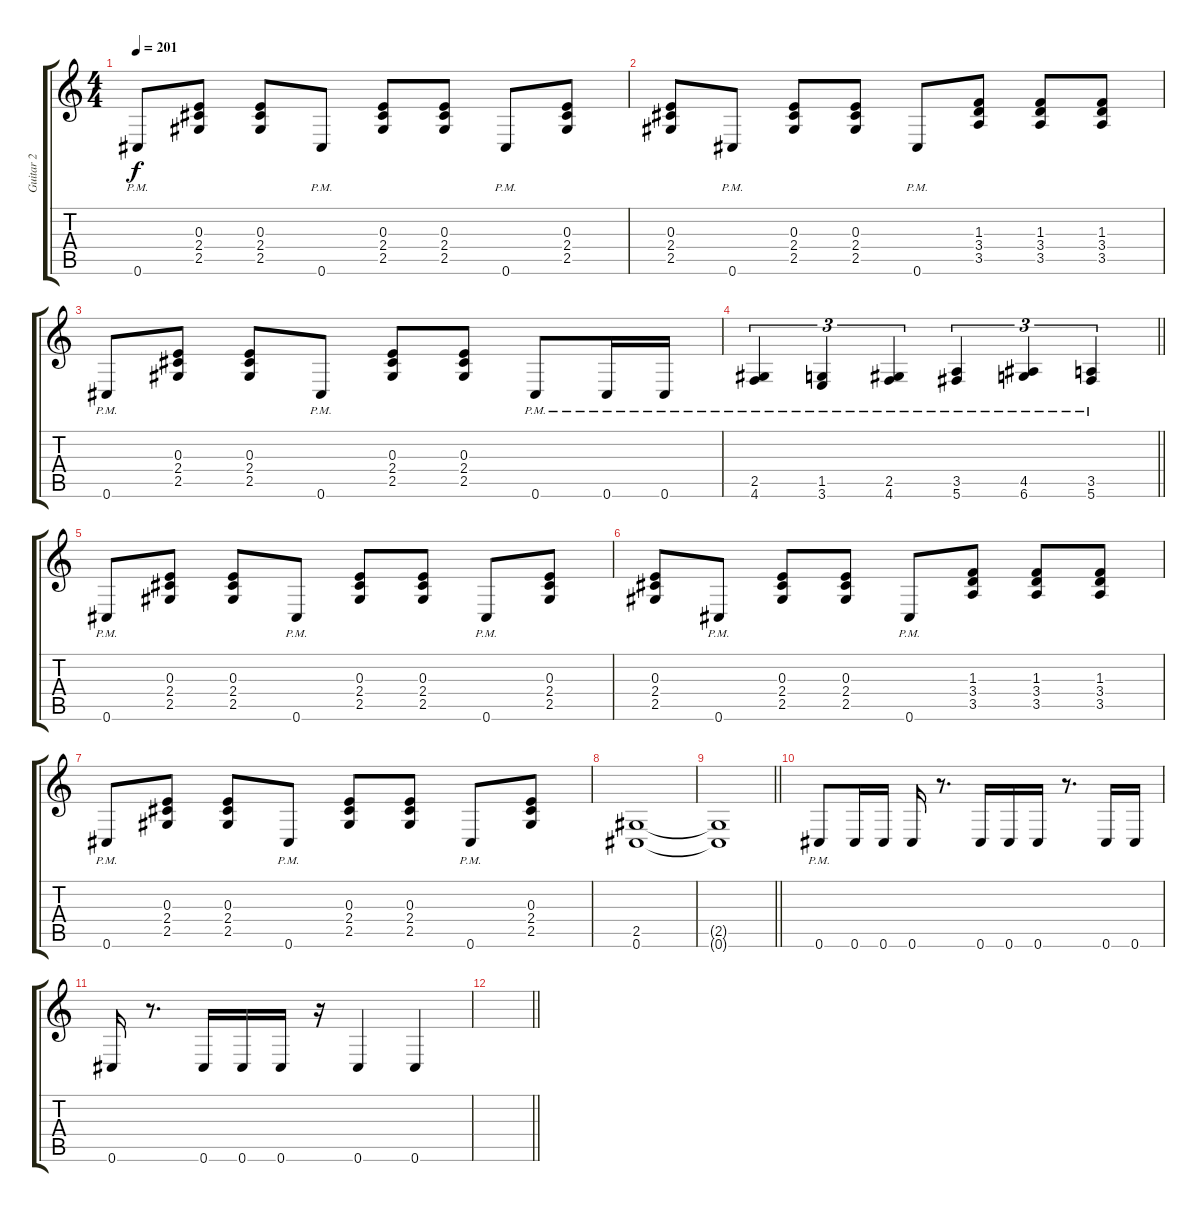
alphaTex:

\track ("Guitar 2" "Guitar 2") {instrument distortionguitar}
\staff {score tabs}
\tuning (Db4 Ab3 E3 B2 Gb2 Db2) {hide}
\ts (4 4)
\tempo 201
\clef g2
\ks c
0.6{pm}.8{dy f} (0.3 2.4 2.5).8 (0.3 2.4 2.5).8 0.6{pm}.8 (0.3 2.4 2.5).8 (0.3 2.4 2.5).8 0.6{pm}.8 (0.3 2.4 2.5).8 |
(0.3 2.4 2.5).8 0.6{pm}.8 (0.3 2.4 2.5).8 (0.3 2.4 2.5).8 0.6{pm}.8 (1.3 3.4 3.5).8 (1.3 3.4 3.5).8 (1.3 3.4 3.5).8 |
0.6{pm}.8 (0.3 2.4 2.5).8 (0.3 2.4 2.5).8 0.6{pm}.8 (0.3 2.4 2.5).8 (0.3 2.4 2.5).8 0.6{pm}.8 0.6{pm}.16 0.6{pm}.16 |
\barLineRight lightlight
(2.5{pm} 4.6{pm}).4{tu (3 2)} (1.5{pm} 3.6{pm}).4{tu (3 2)} (2.5{pm} 4.6{pm}).4{tu (3 2)} (3.5{pm} 5.6{pm}).4{tu (3 2)} (4.5{pm} 6.6{pm}).4{tu (3 2)} (3.5{pm} 5.6{pm}).4{tu (3 2)} |
0.6{pm}.8 (0.3 2.4 2.5).8 (0.3 2.4 2.5).8 0.6{pm}.8 (0.3 2.4 2.5).8 (0.3 2.4 2.5).8 0.6{pm}.8 (0.3 2.4 2.5).8 |
(0.3 2.4 2.5).8 0.6{pm}.8 (0.3 2.4 2.5).8 (0.3 2.4 2.5).8 0.6{pm}.8 (1.3 3.4 3.5).8 (1.3 3.4 3.5).8 (1.3 3.4 3.5).8 |
0.6{pm}.8 (0.3 2.4 2.5).8 (0.3 2.4 2.5).8 0.6{pm}.8 (0.3 2.4 2.5).8 (0.3 2.4 2.5).8 0.6{pm}.8 (0.3 2.4 2.5).8 |
(2.5 0.6).1 |
\barLineRight lightlight
(2.5{t} 0.6{t}).1 |
\section ("" "")
0.6{pm}.8 0.6.16 0.6.16 0.6.16 r.8{d} 0.6.16 0.6.16 0.6.16 r.8{d} 0.6.16 0.6.16 |
0.6.16 r.8{d} 0.6.16 0.6.16 0.6.16 r.16 0.6.4 0.6.4 |
\barLineRight lightlight
